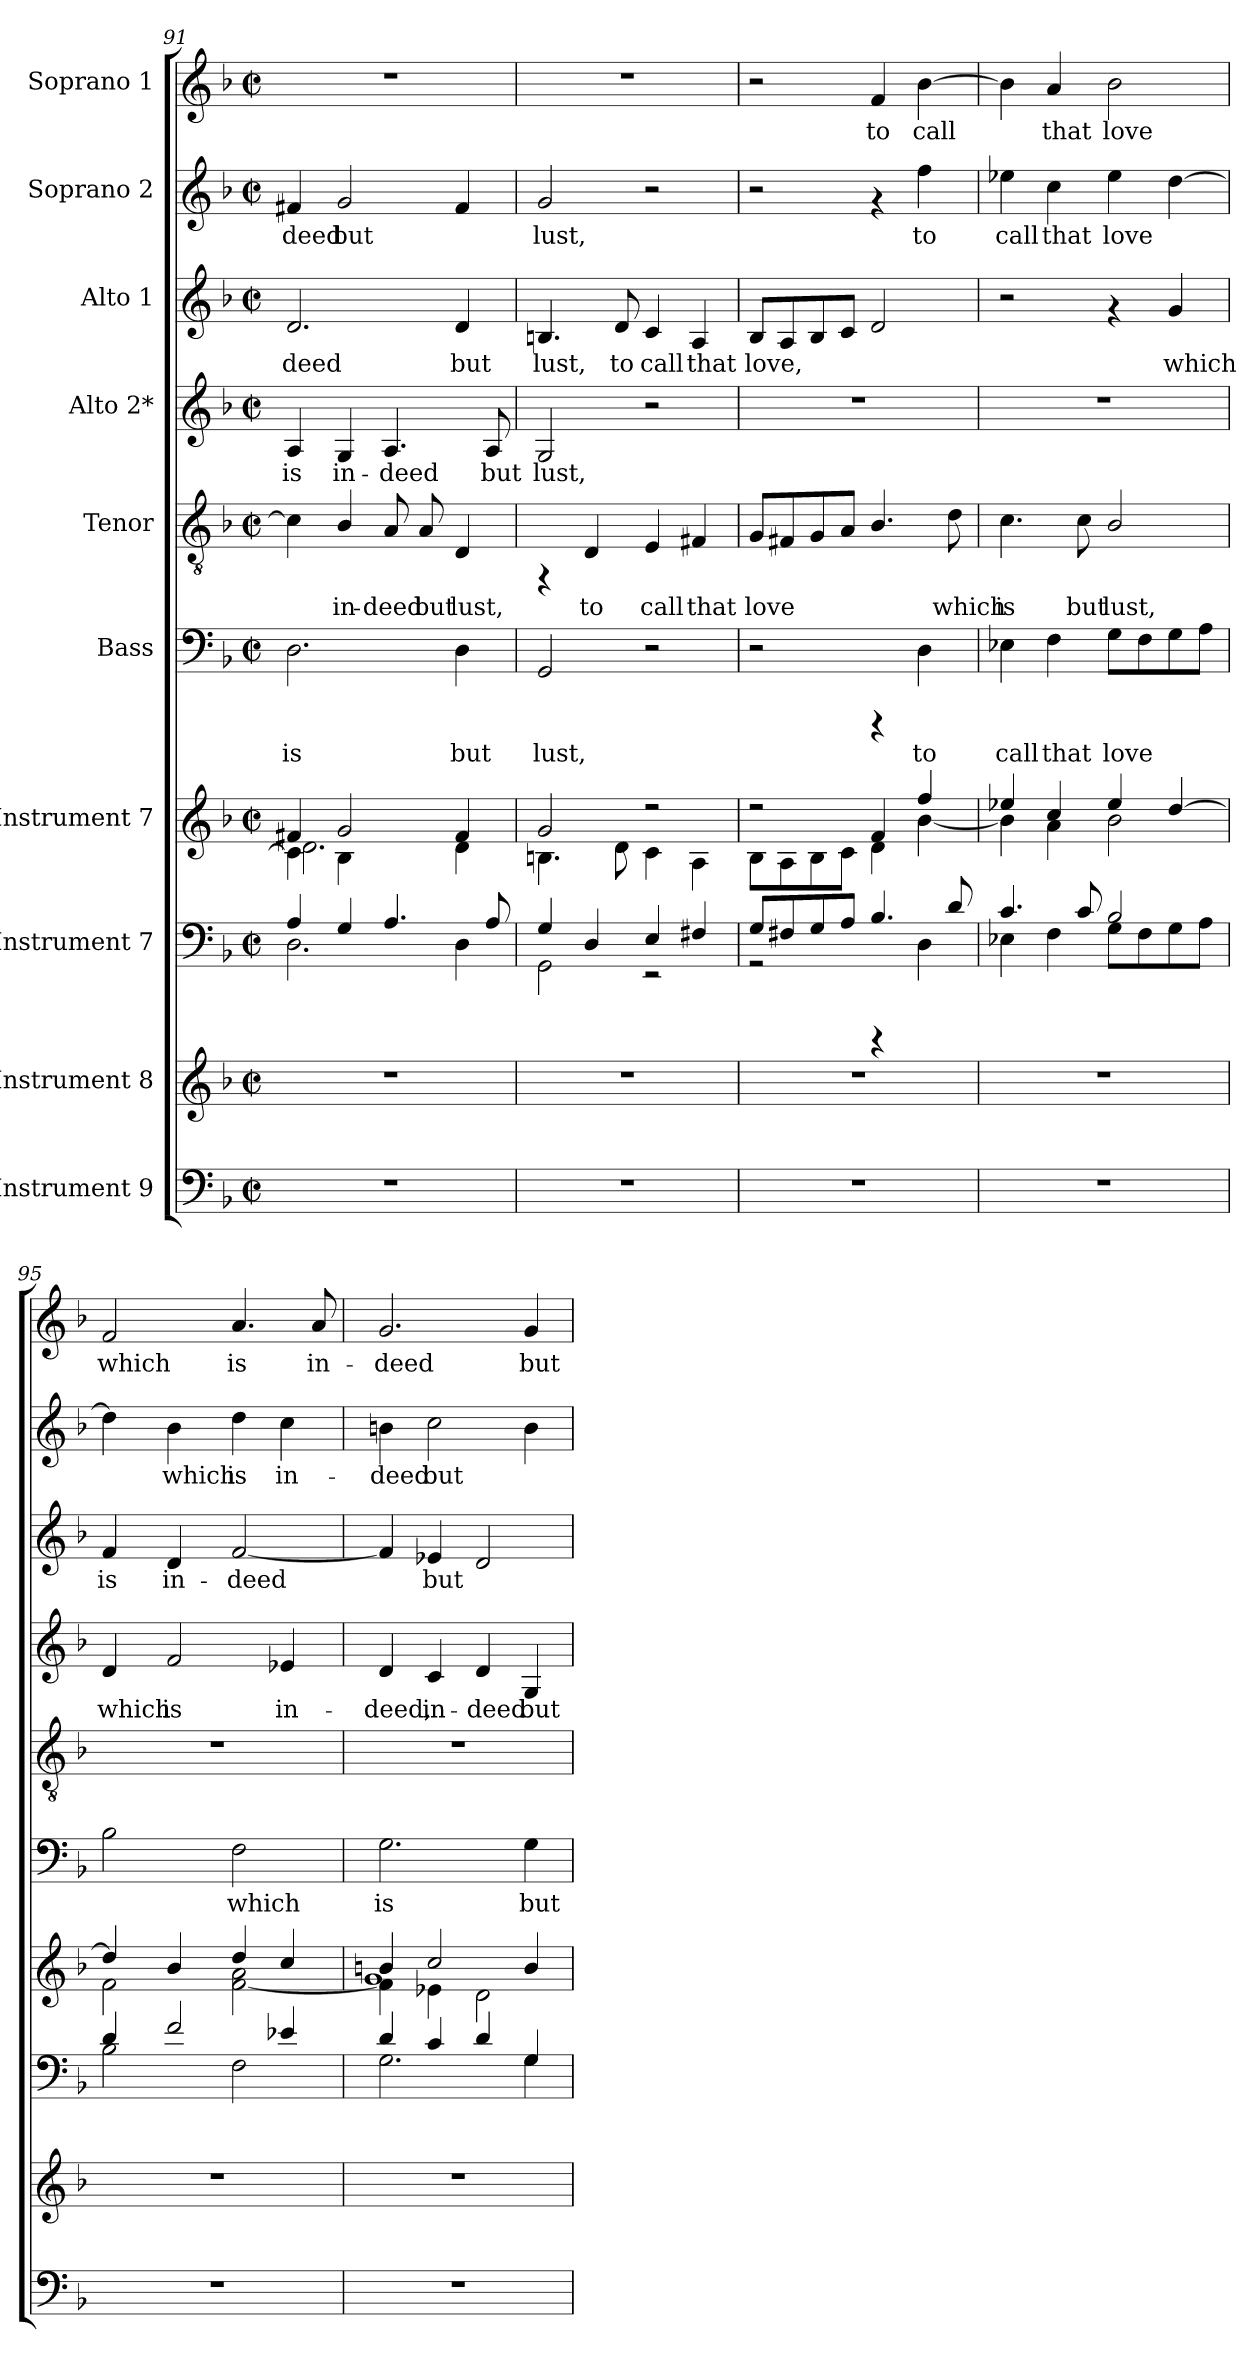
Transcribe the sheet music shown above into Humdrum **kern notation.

**kern	**kern	**kern	**kern	**kern	**text	**kern	**text	**kern	**text	**kern	**text	**kern	**text	**kern	**text
*part10	*part9	*part8	*part7	*part6	*part6	*part5	*part5	*part4	*part4	*part3	*part3	*part2	*part2	*part1	*part1
*staff10	*staff9	*staff8	*staff7	*staff6	*staff6	*staff5	*staff5	*staff4	*staff4	*staff3	*staff3	*staff2	*staff2	*staff1	*staff1
*I"Instrument 9	*I"Instrument 8	*I"Instrument 7	*I"Instrument 7	*I"Bass	*	*I"Tenor	*	*I"Alto 2*	*	*I"Alto 1	*	*I"Soprano 2	*	*I"Soprano 1	*
*clefF4	*clefG2	*clefF4	*clefG2	*clefF4	*	*clefGv2	*	*clefG2	*	*clefG2	*	*clefG2	*	*clefG2	*
*k[b-]	*k[b-]	*k[b-]	*k[b-]	*k[b-]	*	*k[b-]	*	*k[b-]	*	*k[b-]	*	*k[b-]	*	*k[b-]	*
*F:	*F:	*F:	*F:	*F:	*	*F:	*	*F:	*	*F:	*	*F:	*	*F:	*
*M2/2	*M2/2	*M2/2	*M2/2	*M2/2	*	*M2/2	*	*M2/2	*	*M2/2	*	*M2/2	*	*M2/2	*
*met(c|)	*met(c|)	*met(c|)	*met(c|)	*met(c|)	*	*met(c|)	*	*met(c|)	*	*met(c|)	*	*met(c|)	*	*met(c|)	*
=91	=91	=91	=91	=91	=91	=91	=91	=91	=91	=91	=91	=91	=91	=91	=91
*	*	*^	*^	*	*	*	*	*	*	*	*	*	*	*	*
*	*	*	*	*	*^	*	*	*	*	*	*	*	*	*	*	*	*
!	!	!	!	!	!	!	!	!LO:LY:b:cj	!	!LO:LY:b:cj	!	!LO:LY:b:cj	!	!LO:LY:b:cj	!	!LO:LY:b:cj	!	!
1r	1r	4A/	2.D\	4f#X/	4c\]	2.d\	2.D\	is	4c\]	.	4A/	is	2.d/	-deed	4f#X/	-deed	1r	.
!	!	!	!	!	!	!	!	!	!	!LO:LY:b:cj	!	!LO:LY:b:cj	!	!	!	!LO:LY:b:cj	!	!
.	.	4G/	.	2g/	4B-\	.	.	.	4B-/	in-	4G/	in-	.	.	2g/	but	.	.
!	!	!	!	!	!	!	!	!	!	!LO:LY:b:cj	!	!LO:LY:b:cj	!	!	!	!	!	!
.	.	4.A/	.	.	2ryy	.	.	.	8A/	-deed	4.A/	-deed	.	.	.	.	.	.
!	!	!	!	!	!	!	!	!	!	!LO:LY:b:cj	!	!	!	!	!	!	!	!
.	.	.	.	.	.	.	.	.	8A/	but	.	.	.	.	.	.	.	.
!	!	!	!	!	!	!	!	!LO:LY:b:cj	!	!LO:LY:b:cj	!	!	!	!LO:LY:b:cj	!	!LO:LY:b:cj	!	!
.	.	.	4D\	4f#/	.	4d\	4D\	but	4D/	lust,	.	.	4d/	but	4f#/	.	.	.
!	!	!	!	!	!	!	!	!	!	!	!	!LO:LY:b:cj	!	!	!	!	!	!
.	.	8A/	.	.	.	.	.	.	.	.	8A/	but	.	.	.	.	.	.
*	*	*	*	*	*v	*v	*	*	*	*	*	*	*	*	*	*	*	*
=92	=92	=92	=92	=92	=92	=92	=92	=92	=92	=92	=92	=92	=92	=92	=92	=92	=92
!	!	!	!	!	!	!	!LO:LY:b:cj	!	!	!	!LO:LY:b:cj	!	!LO:LY:b:cj	!	!LO:LY:b:cj	!	!
1r	1r	4G/	2GG\	2g/	4.Bn\	2GG/	lust,	4rFF	.	2G/	lust,	4.Bn/	lust,	2g/	lust,	1r	.
!	!	!	!	!	!	!	!	!	!LO:LY:b:cj	!	!	!	!	!	!	!	!
.	.	4D/	.	.	.	.	.	4D/	to	.	.	.	.	.	.	.	.
!	!	!	!	!	!	!	!	!	!	!	!	!	!LO:LY:b:cj	!	!	!	!
.	.	.	.	.	8d\	.	.	.	.	.	.	8d/	to	.	.	.	.
!	!	!	!	!	!	!	!	!	!LO:LY:b:cj	!	!	!	!LO:LY:b:cj	!	!	!	!
.	.	4E/	2r	2r	4c\	2r	.	4E/	call	2r	.	4c/	call	2r	.	.	.
!	!	!	!	!	!	!	!	!	!LO:LY:b:cj	!	!	!	!LO:LY:b:cj	!	!	!	!
.	.	4F#X/	.	.	4A\	.	.	4F#X/	that	.	.	4A/	that	.	.	.	.
!!LO:PB:g=z
=93	=93	=93	=93	=93	=93	=93	=93	=93	=93	=93	=93	=93	=93	=93	=93	=93	=93
!	!	!	!	!	!	!	!	!	!LO:LY:b:cj	!	!	!	!LO:LY:b:cj	!	!	!	!
1r	1r	8G/L	2r	2r	8B-\L	2r	.	8G/L	love	1r	.	8B-/L	love,	2r	.	2r	.
!	!	!	!	!	!	!	!	!	!LO:LY:b:cj	!	!	!	!LO:LY:b:cj	!	!	!	!
.	.	8F#X/	.	.	8A\	.	.	8F#X/	.	.	.	8A/	.	.	.	.	.
!	!	!	!	!	!	!	!	!	!LO:LY:b:cj	!	!	!	!LO:LY:b:cj	!	!	!	!
.	.	8G/	.	.	8B-\	.	.	8G/	.	.	.	8B-/	.	.	.	.	.
!	!	!	!	!	!	!	!	!	!LO:LY:b:cj	!	!	!	!LO:LY:b:cj	!	!	!	!
.	.	8A/J	.	.	8c\J	.	.	8A/J	.	.	.	8c/J	.	.	.	.	.
!	!	!	!	!	!	!	!	!	!LO:LY:b:cj	!	!	!	!LO:LY:b:cj	!	!	!	!LO:LY:b:cj
.	.	4.B-/	4rGGGG	4f/	4d\	4rCCC	.	4.B-/	.	.	.	2d/	.	4rf	.	4f/	to
!	!	!	!	!	!	!	!LO:LY:b:cj	!	!	!	!	!	!	!	!LO:LY:b:cj	!	!LO:LY:b:cj
.	.	.	4D\	4ff/	[<4b-\	4D\	to	.	.	.	.	.	.	4ff\	to	[>4b-\	call
!	!	!	!	!	!	!	!	!	!LO:LY:b:cj	!	!	!	!	!	!	!	!
.	.	8d/	.	.	.	.	.	8d\	which	.	.	.	.	.	.	.	.
=94	=94	=94	=94	=94	=94	=94	=94	=94	=94	=94	=94	=94	=94	=94	=94	=94	=94
!	!	!	!	!	!	!	!LO:LY:b:cj	!	!LO:LY:b:cj	!	!	!	!	!	!LO:LY:b:cj	!	!LO:LY:b:cj
1r	1r	4.c/	4E-X\	4ee-X/	4b-\]	4E-X\	call	4.c\	is	1r	.	2r	.	4ee-X\	call	4b-\]	.
!	!	!	!	!	!	!	!LO:LY:b:cj	!	!	!	!	!	!	!	!LO:LY:b:cj	!	!LO:LY:b:cj
.	.	.	4F\	4cc/	4a\	4F\	that	.	.	.	.	.	.	4cc\	that	4a/	that
!	!	!	!	!	!	!	!	!	!LO:LY:b:cj	!	!	!	!	!	!	!	!
.	.	8c/	.	.	.	.	.	8c\	but	.	.	.	.	.	.	.	.
!	!	!	!	!	!	!	!LO:LY:b:cj	!	!LO:LY:b:cj	!	!	!	!	!	!LO:LY:b:cj	!	!LO:LY:b:cj
.	.	2B-/	8G\L	4ee-/	2b-\	8G\L	love	2B-/	lust,	.	.	4rf	.	4ee-\	love	2b-\	love
!	!	!	!	!	!	!	!LO:LY:b:cj	!	!	!	!	!	!	!	!	!	!
.	.	.	8F\	.	.	8F\	.	.	.	.	.	.	.	.	.	.	.
!	!	!	!	!	!	!	!LO:LY:b:cj	!	!	!	!	!	!LO:LY:b:cj	!	!LO:LY:b:cj	!	!
.	.	.	8G\	[>4dd/	.	8G\	.	.	.	.	.	4g/	which	[>4dd\	.	.	.
!	!	!	!	!	!	!	!LO:LY:b:cj	!	!	!	!	!	!	!	!	!	!
.	.	.	8A\J	.	.	8A\J	.	.	.	.	.	.	.	.	.	.	.
=95	=95	=95	=95	=95	=95	=95	=95	=95	=95	=95	=95	=95	=95	=95	=95	=95	=95
!	!	!	!	!	!	!	!LO:LY:b:cj	!	!	!	!LO:LY:b:cj	!	!LO:LY:b:cj	!	!LO:LY:b:cj	!	!LO:LY:b:cj
1r	1r	4d/	2B-\	4dd/]	2f\	2B-\	.	1r	.	4d/	which	4f/	is	4dd\]	.	2f/	which
!	!	!	!	!	!	!	!	!	!	!	!LO:LY:b:cj	!	!LO:LY:b:cj	!	!LO:LY:b:cj	!	!
.	.	2f/	.	4b-/	.	.	.	.	.	2f/	is	4d/	in-	4b-\	which	.	.
!	!	!	!	!	!	!	!LO:LY:b:cj	!	!	!	!	!	!LO:LY:b:cj	!	!LO:LY:b:cj	!	!LO:LY:b:cj
.	.	.	2F\	4dd/	[<2f\ 2a\	2F\	which	.	.	.	.	[<2f/	-deed	4dd\	is	4.a/	is
!	!	!	!	!	!	!	!	!	!	!	!LO:LY:b:cj	!	!	!	!LO:LY:b:cj	!	!
.	.	4e-X/	.	4cc/	.	.	.	.	.	4e-X/	in-	.	.	4cc\	in-	.	.
!	!	!	!	!	!	!	!	!	!	!	!	!	!	!	!	!	!LO:LY:b:cj
.	.	.	.	.	.	.	.	.	.	.	.	.	.	.	.	8a/	in-
=96	=96	=96	=96	=96	=96	=96	=96	=96	=96	=96	=96	=96	=96	=96	=96	=96	=96
*	*	*	*	*	*^	*	*	*	*	*	*	*	*	*	*	*	*
!	!	!	!	!	!	!	!	!LO:LY:b:cj	!	!	!	!LO:LY:b:cj	!	!LO:LY:b:cj	!	!LO:LY:b:cj	!	!LO:LY:b:cj
1r	1r	4d/	2.G\	4bn/	4f\]	1g	2.G\	is	1r	.	4d/	-deed,	4f/]	.	4bn\	-deed	2.g/	-deed
!	!	!	!	!	!	!	!	!	!	!	!	!LO:LY:b:cj	!	!LO:LY:b:cj	!	!LO:LY:b:cj	!	!
.	.	4c/	.	2cc/	4e-X\	.	.	.	.	.	4c/	in-	4e-X/	but	2cc\	but	.	.
!	!	!	!	!	!	!	!	!	!	!	!	!LO:LY:b:cj	!	!LO:LY:b:cj	!	!	!	!
.	.	4d/	.	.	2d\	.	.	.	.	.	4d/	-deed	2d/	.	.	.	.	.
!	!	!	!	!	!	!	!	!LO:LY:b:cj	!	!	!	!LO:LY:b:cj	!	!	!	!LO:LY:b:cj	!	!LO:LY:b:cj
.	.	4G/	4G\	4b/	.	.	4G\	but	.	.	4G/	but	.	.	4b\	.	4g/	but
*	*	*v	*v	*	*	*	*	*	*	*	*	*	*	*	*	*	*	*
*	*	*	*v	*v	*v	*	*	*	*	*	*	*	*	*	*	*	*
=	=	=	=	=	=	=	=	=	=	=	=	=	=	=	=
*-	*-	*-	*-	*-	*-	*-	*-	*-	*-	*-	*-	*-	*-	*-	*-
